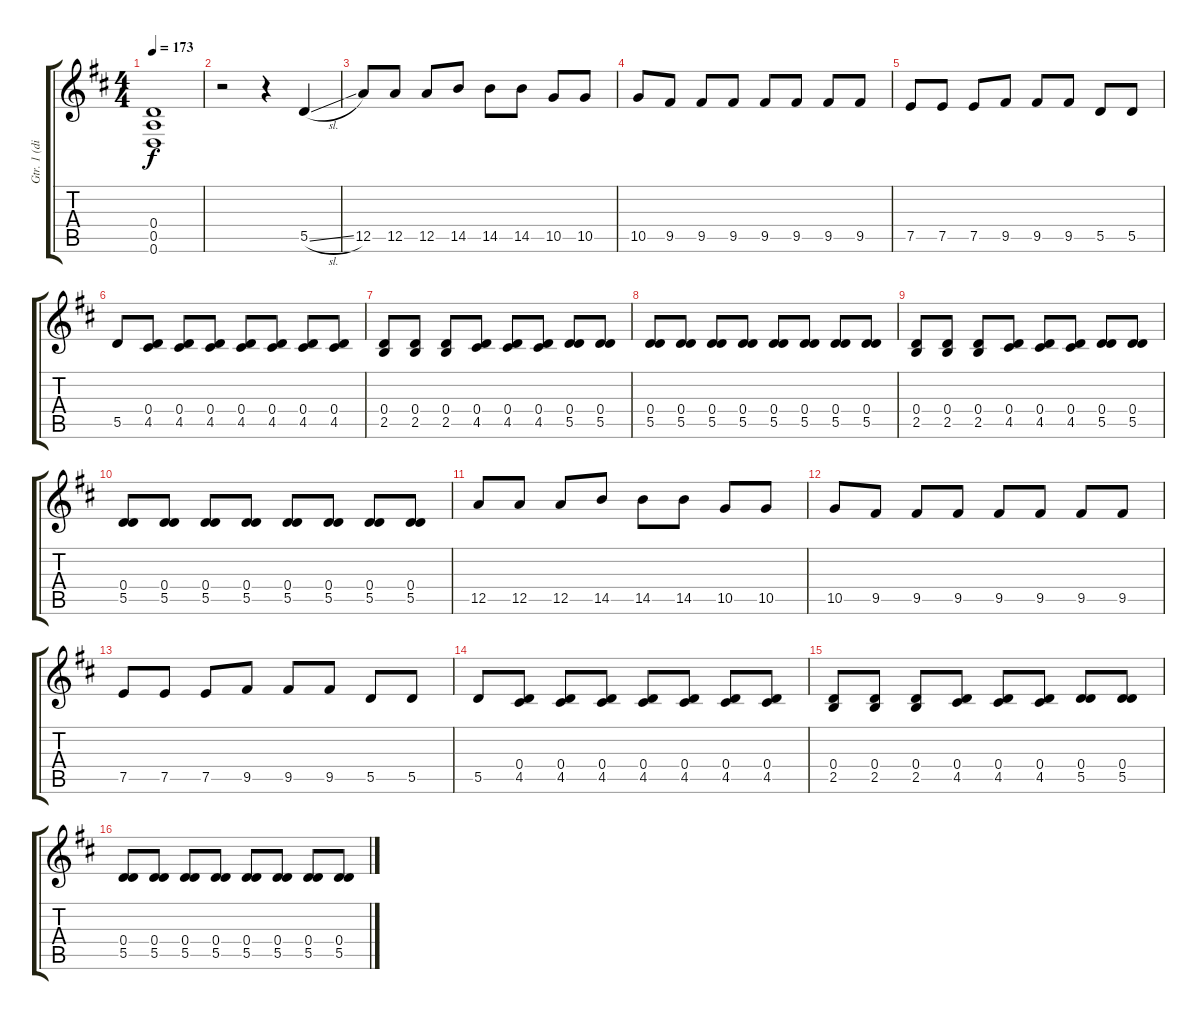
\track ("Gtr. 1 (dist.)" "Gtr. 1 (di") {instrument overdrivenguitar}
\staff {score tabs}
\tuning (E4 B3 G3 D3 A2 D2) {hide}
\ts (4 4)
\tempo 173
\clef g2
\ks d
(0.4{t} 0.5{t} 0.6{t}).1{dy f} |
r.2 r.4{balance 0 instrument overdrivenguitar} 5.5{sl}.4 |
12.5.8 12.5.8 12.5.8 14.5.8 14.5.8 14.5.8 10.5.8 10.5.8 |
10.5.8 9.5.8 9.5.8 9.5.8 9.5.8 9.5.8 9.5.8 9.5.8 |
7.5.8 7.5.8 7.5.8 9.5.8 9.5.8 9.5.8 5.5.8 5.5.8 |
5.5.8 (0.4 4.5).8 (0.4 4.5).8 (0.4 4.5).8 (0.4 4.5).8 (0.4 4.5).8 (0.4 4.5).8 (0.4 4.5).8 |
(0.4 2.5).8 (0.4 2.5).8 (0.4 2.5).8 (0.4 4.5).8 (0.4 4.5).8 (0.4 4.5).8 (0.4 5.5).8 (0.4 5.5).8 |
(0.4 5.5).8 (0.4 5.5).8 (0.4 5.5).8 (0.4 5.5).8 (0.4 5.5).8 (0.4 5.5).8 (0.4 5.5).8 (0.4 5.5).8 |
(0.4 2.5).8 (0.4 2.5).8 (0.4 2.5).8 (0.4 4.5).8 (0.4 4.5).8 (0.4 4.5).8 (0.4 5.5).8 (0.4 5.5).8 |
(0.4 5.5).8 (0.4 5.5).8 (0.4 5.5).8 (0.4 5.5).8 (0.4 5.5).8 (0.4 5.5).8 (0.4 5.5).8 (0.4 5.5).8 |
12.5.8 12.5.8 12.5.8 14.5.8 14.5.8 14.5.8 10.5.8 10.5.8 |
10.5.8 9.5.8 9.5.8 9.5.8 9.5.8 9.5.8 9.5.8 9.5.8 |
7.5.8 7.5.8 7.5.8 9.5.8 9.5.8 9.5.8 5.5.8 5.5.8 |
5.5.8 (0.4 4.5).8 (0.4 4.5).8 (0.4 4.5).8 (0.4 4.5).8 (0.4 4.5).8 (0.4 4.5).8 (0.4 4.5).8 |
(0.4 2.5).8 (0.4 2.5).8 (0.4 2.5).8 (0.4 4.5).8 (0.4 4.5).8 (0.4 4.5).8 (0.4 5.5).8 (0.4 5.5).8 |
(0.4 5.5).8 (0.4 5.5).8 (0.4 5.5).8 (0.4 5.5).8 (0.4 5.5).8 (0.4 5.5).8 (0.4 5.5).8 (0.4 5.5).8
